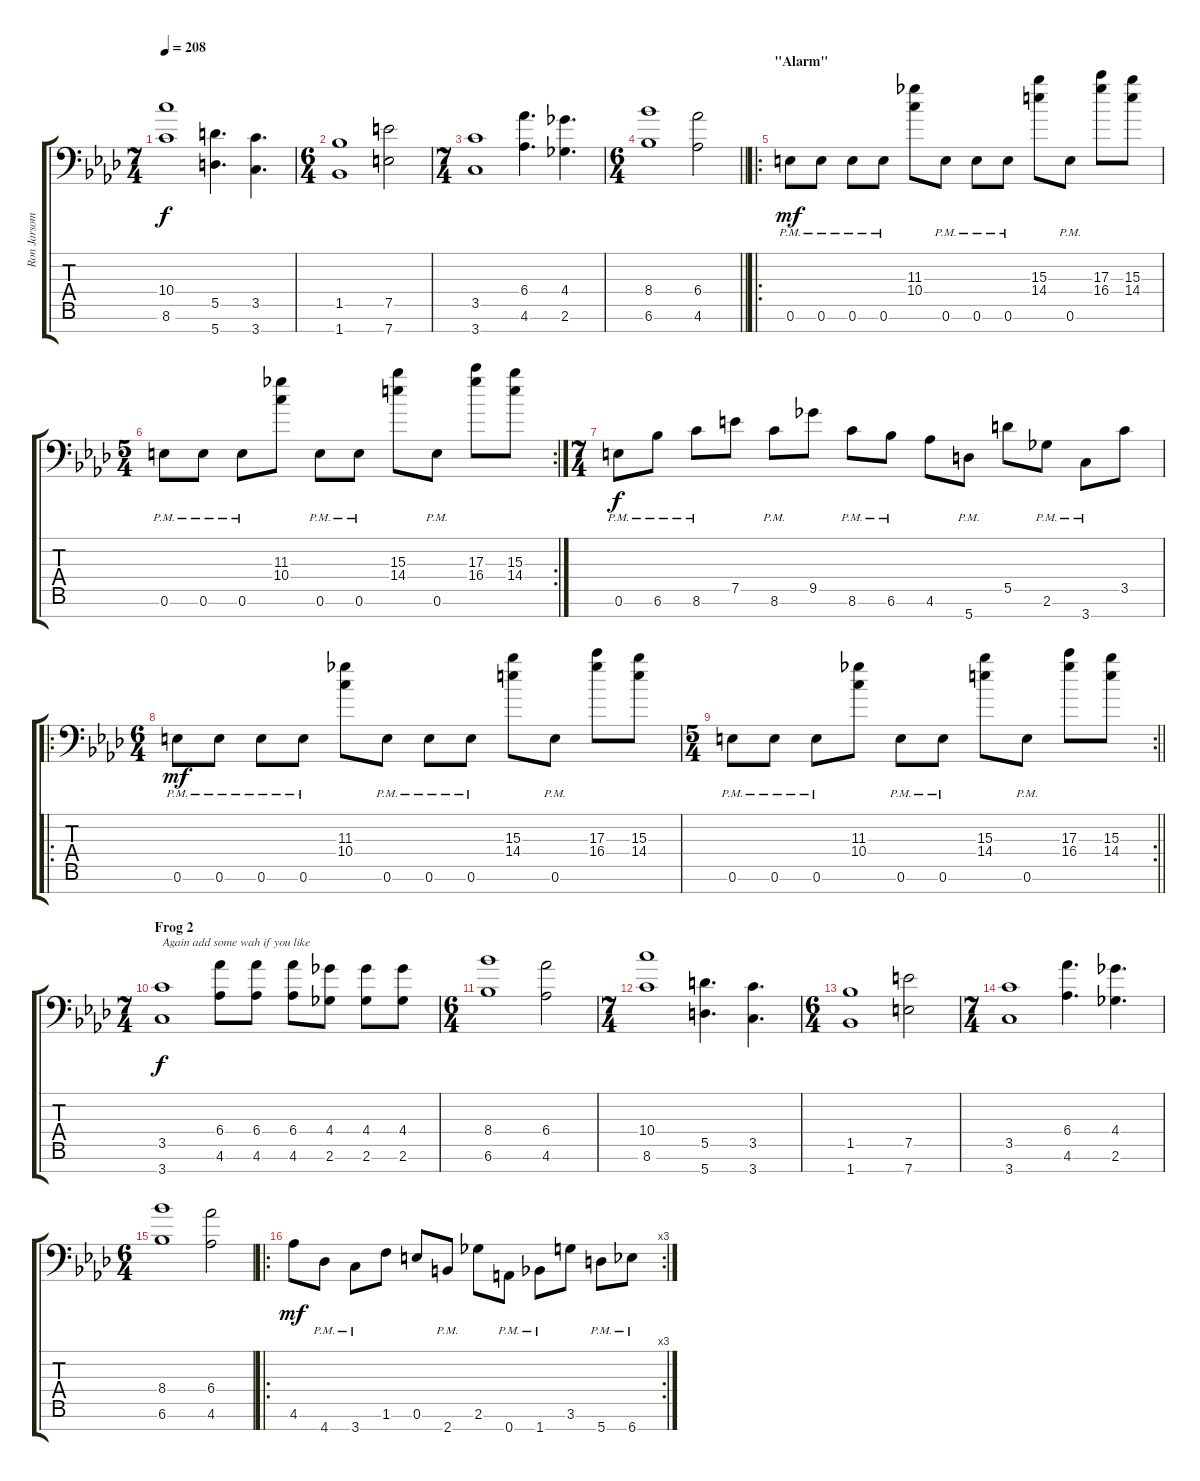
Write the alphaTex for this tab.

\track ("Ron Jarsombek" "Ron Jarsom") {instrument distortionguitar}
\staff {score tabs}
\tuning (E4 B3 G3 D3 A2 E2 A1) {hide}
\ts (7 4)
\tempo 208
\clef f4
\ks ab
(10.4 8.6).1{dy f} (5.5 5.7).4{d} (3.5 3.7).4{d} |
\ts (6 4)
(1.5 1.7).1 (7.5 7.7).2 |
\ts (7 4)
(3.5 3.7).1 (6.4 4.6).4{d} (4.4 2.6).4{d} |
\ts (6 4)
\barLineRight lightlight
(8.4 6.6).1 (6.4 4.6).2 |
\ro
\section ("" "\"Alarm\"")
0.6{pm}.8{dy mf} 0.6{pm}.8 0.6{pm}.8 0.6{pm}.8 (11.3 10.4).8 0.6{pm}.8 0.6{pm}.8 0.6{pm}.8 (15.3 14.4).8 0.6{pm}.8 (17.3 16.4).8 (15.3 14.4).8 |
\rc 2
\ts (5 4)
0.6{pm}.8 0.6{pm}.8 0.6{pm}.8 (11.3 10.4).8 0.6{pm}.8 0.6{pm}.8 (15.3 14.4).8 0.6{pm}.8 (17.3 16.4).8 (15.3 14.4).8 |
\ts (7 4)
0.6{pm}.8{dy f} 6.6{pm}.8 8.6{pm}.8 7.5.8 8.6{pm}.8 9.5.8 8.6{pm}.8 6.6{pm}.8 4.6.8 5.7{pm}.8 5.5.8 2.6{pm}.8 3.7{pm}.8 3.5.8 |
\ro
\ts (6 4)
0.6{pm}.8{dy mf} 0.6{pm}.8 0.6{pm}.8 0.6{pm}.8 (11.3 10.4).8 0.6{pm}.8 0.6{pm}.8 0.6{pm}.8 (15.3 14.4).8 0.6{pm}.8 (17.3 16.4).8 (15.3 14.4).8 |
\rc 2
\ts (5 4)
\barLineRight lightlight
0.6{pm}.8 0.6{pm}.8 0.6{pm}.8 (11.3 10.4).8 0.6{pm}.8 0.6{pm}.8 (15.3 14.4).8 0.6{pm}.8 (17.3 16.4).8 (15.3 14.4).8 |
\ts (7 4)
\section ("" "Frog 2")
(3.5 3.7).1{txt "Again add some wah if you like" dy f} (6.4 4.6).8 (6.4 4.6).8 (6.4 4.6).8 (4.4 2.6).8 (4.4 2.6).8 (4.4 2.6).8 |
\ts (6 4)
(8.4 6.6).1 (6.4 4.6).2 |
\ts (7 4)
(10.4 8.6).1 (5.5 5.7).4{d} (3.5 3.7).4{d} |
\ts (6 4)
(1.5 1.7).1 (7.5 7.7).2 |
\ts (7 4)
(3.5 3.7).1 (6.4 4.6).4{d} (4.4 2.6).4{d} |
\ts (6 4)
(8.4 6.6).1 (6.4 4.6).2 |
\ro
\rc 3
4.6.8{dy mf} 4.7{pm}.8 3.7{pm}.8 1.6.8 0.6.8 2.7{pm}.8 2.6.8 0.7{pm}.8 1.7{pm}.8 3.6.8 5.7{pm}.8 6.7{pm}.8
